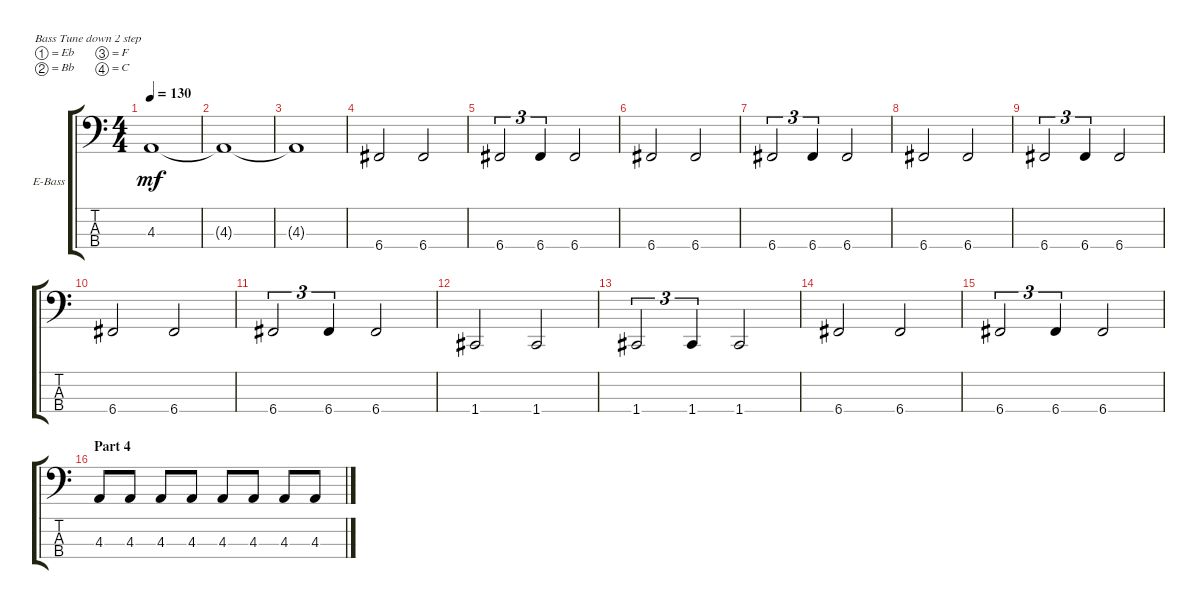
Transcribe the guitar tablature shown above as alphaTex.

\defaultSystemsLayout 4
\bracketExtendMode groupsimilarinstruments
\firstSystemTrackNameOrientation horizontal
\otherSystemsTrackNameOrientation horizontal
\track ("Electric Bass" "E-Bass") {instrument electricbassfinger}
\staff {score tabs}
\tuning (Eb2 Bb1 F1 C1)
\ts (4 4)
\tempo 130
\clef f4
\ks aminor
4.3{t}.1{dy mf} |
4.3{t}.1 |
4.3{t}.1 |
6.4.2 6.4.2 |
6.4.2{tu (3 2)} 6.4.4{tu (3 2)} 6.4.2 |
6.4.2 6.4.2 |
6.4.2{tu (3 2)} 6.4.4{tu (3 2)} 6.4.2 |
6.4.2 6.4.2 |
6.4.2{tu (3 2)} 6.4.4{tu (3 2)} 6.4.2 |
6.4.2 6.4.2 |
6.4.2{tu (3 2)} 6.4.4{tu (3 2)} 6.4.2 |
1.4.2 1.4.2 |
1.4.2{tu (3 2)} 1.4.4{tu (3 2)} 1.4.2 |
6.4.2 6.4.2 |
6.4.2{tu (3 2)} 6.4.4{tu (3 2)} 6.4.2 |
\section ("" "Part 4")
4.3.8 4.3.8 4.3.8 4.3.8 4.3.8 4.3.8 4.3.8 4.3.8
